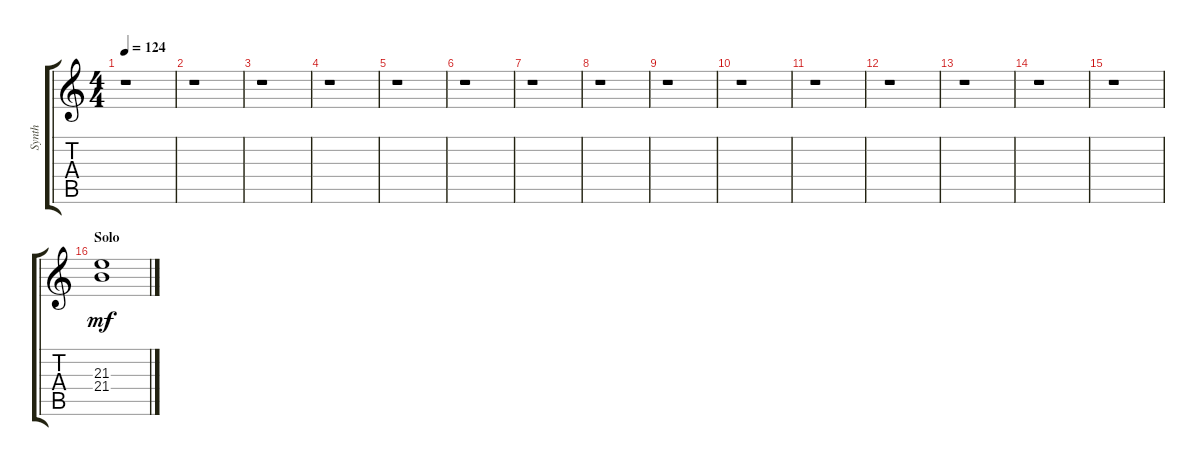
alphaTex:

\track ("Synth" "Synth") {instrument stringensemble1}
\staff {score tabs}
\tuning (E4 B3 G3 D3 A2 E2) {hide}
\ts (4 4)
\tempo 124
\clef g2
\ks c
r.1{dy f} |
r.1 |
r.1 |
r.1 |
r.1 |
r.1 |
r.1 |
r.1 |
r.1 |
r.1 |
r.1 |
r.1 |
r.1 |
r.1 |
r.1 |
\section ("" "Solo")
(21.3 21.4).1{dy mf}
